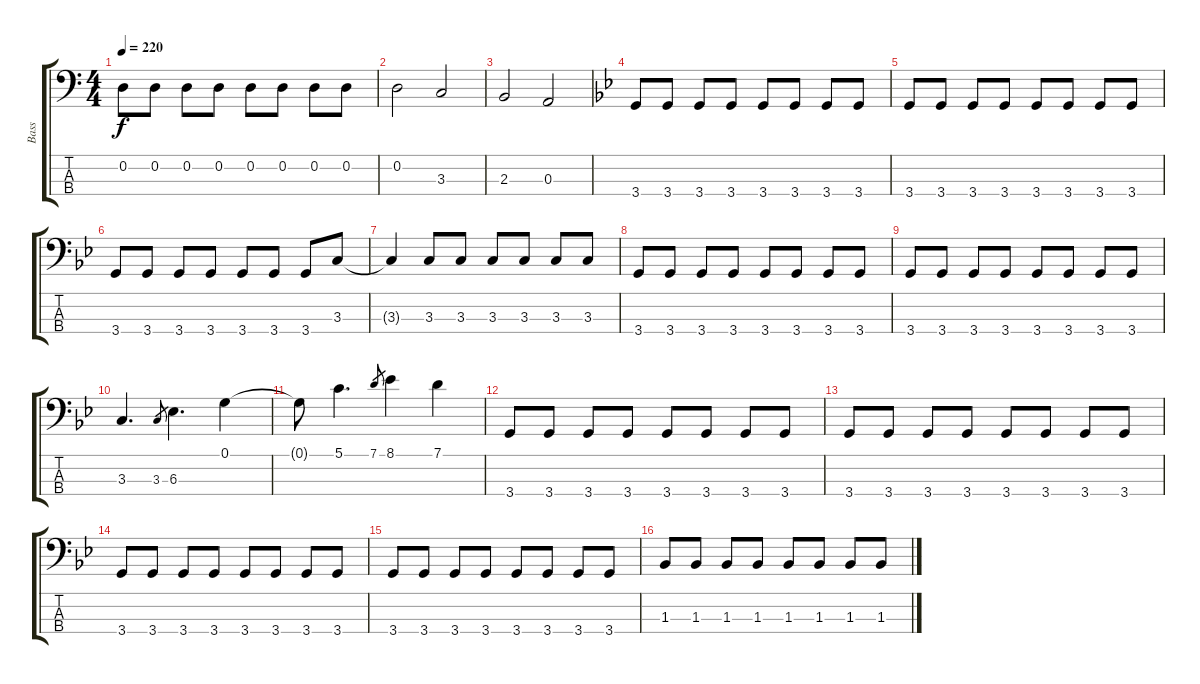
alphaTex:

\track ("Bass" "Bass") {instrument electricbassfinger}
\staff {score tabs}
\tuning (G2 D2 A1 E1) {hide}
\ts (4 4)
\tempo 220
\clef f4
\ks aminor
0.2.8{dy f} 0.2.8 0.2.8 0.2.8 0.2.8 0.2.8 0.2.8 0.2.8 |
0.2.2 3.3.2 |
2.3.2 0.3.2 |
\ks gminor
3.4.8 3.4.8 3.4.8 3.4.8 3.4.8 3.4.8 3.4.8 3.4.8 |
3.4.8 3.4.8 3.4.8 3.4.8 3.4.8 3.4.8 3.4.8 3.4.8 |
3.4.8 3.4.8 3.4.8 3.4.8 3.4.8 3.4.8 3.4.8 3.3.8 |
3.3{t}.4 3.3.8 3.3.8 3.3.8 3.3.8 3.3.8 3.3.8 |
3.4.8 3.4.8 3.4.8 3.4.8 3.4.8 3.4.8 3.4.8 3.4.8 |
3.4.8 3.4.8 3.4.8 3.4.8 3.4.8 3.4.8 3.4.8 3.4.8 |
3.3.4{d} 3.3.8{gr} 6.3.4{d} 0.1.4 |
0.1{t}.8 5.1.4{d} 7.1.8{gr} 8.1.4 7.1.4 |
3.4.8 3.4.8 3.4.8 3.4.8 3.4.8 3.4.8 3.4.8 3.4.8 |
3.4.8 3.4.8 3.4.8 3.4.8 3.4.8 3.4.8 3.4.8 3.4.8 |
3.4.8 3.4.8 3.4.8 3.4.8 3.4.8 3.4.8 3.4.8 3.4.8 |
3.4.8 3.4.8 3.4.8 3.4.8 3.4.8 3.4.8 3.4.8 3.4.8 |
1.3.8 1.3.8 1.3.8 1.3.8 1.3.8 1.3.8 1.3.8 1.3.8
